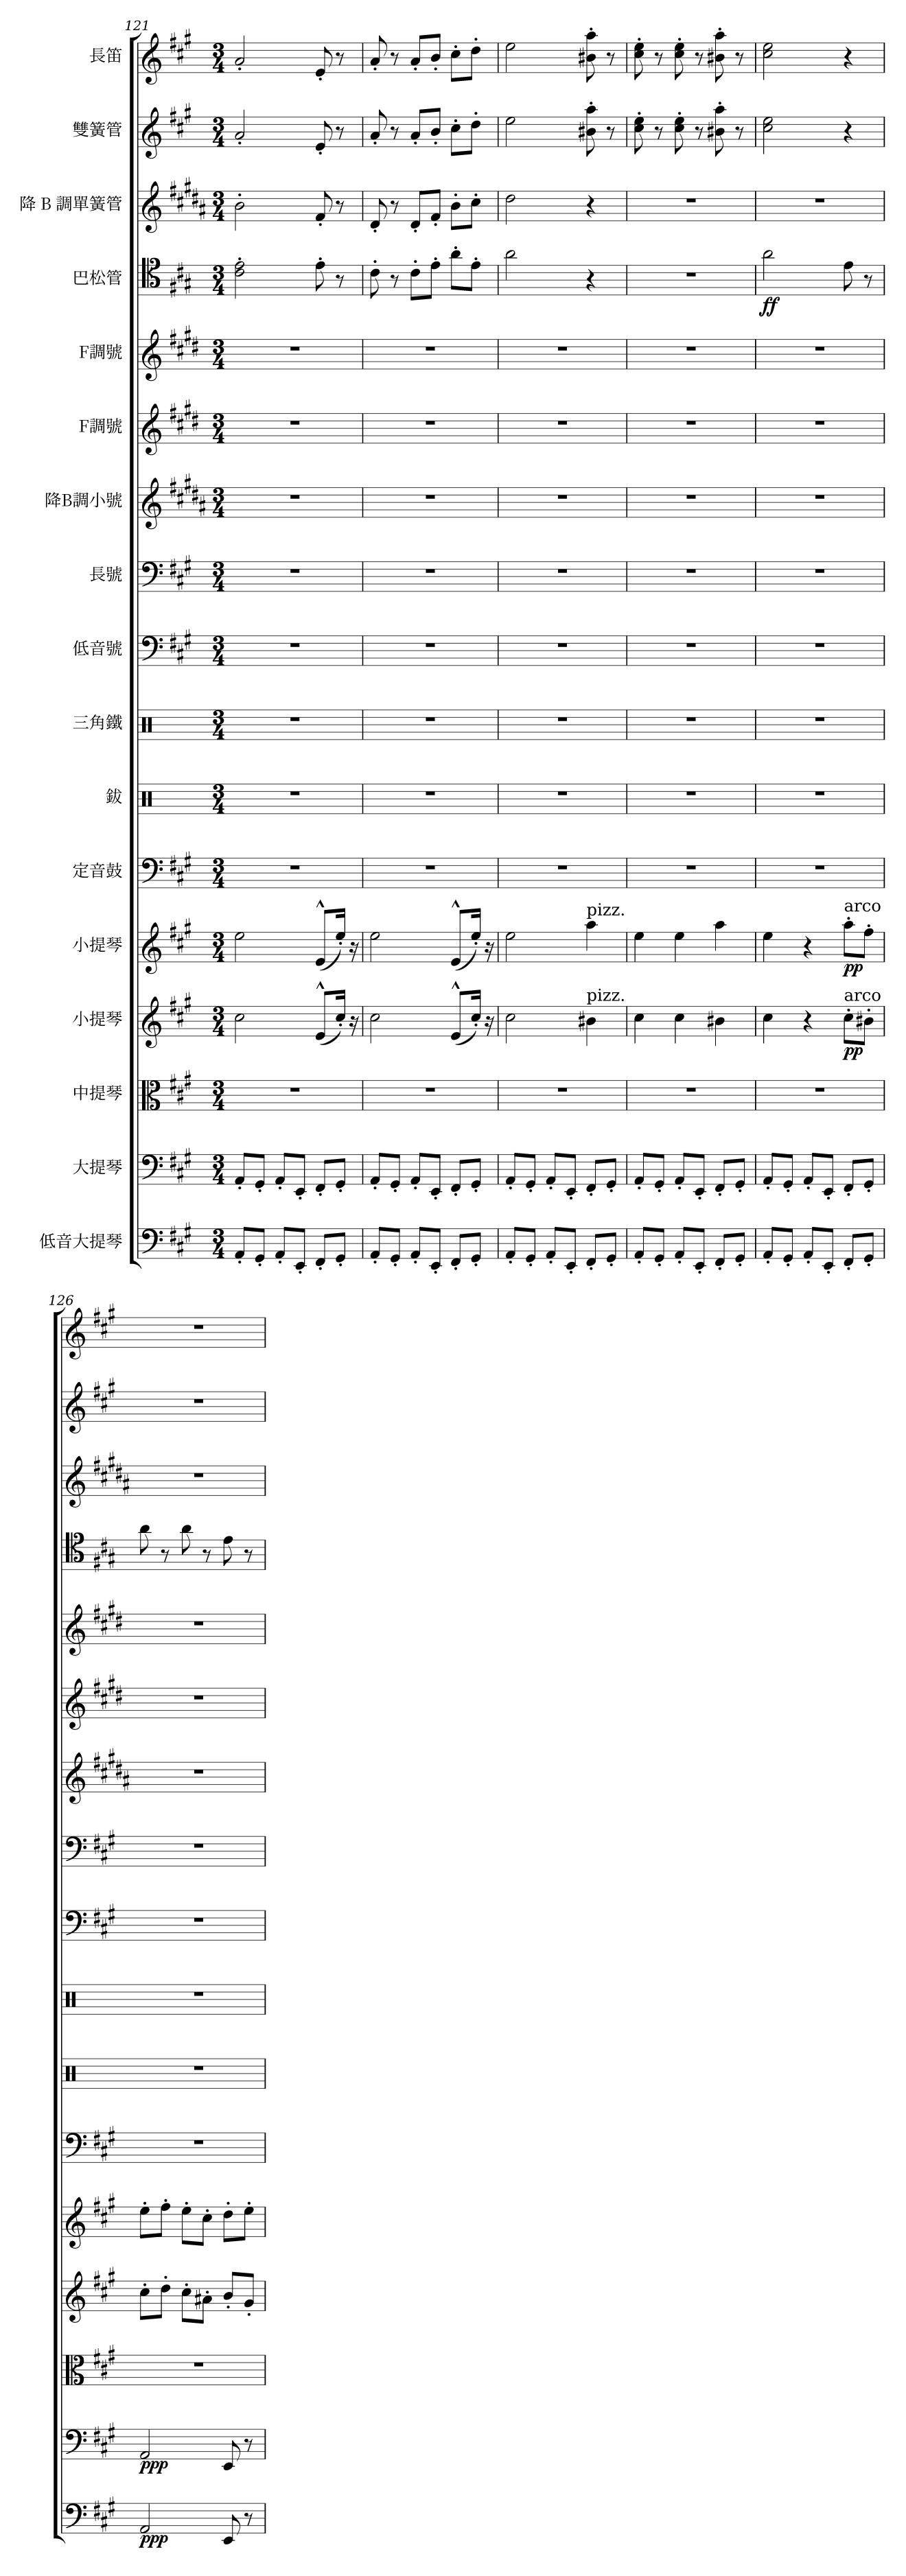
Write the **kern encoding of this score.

**kern	**dynam	**kern	**dynam	**kern	**kern	**dynam	**kern	**dynam	**kern	**kern	**kern	**kern	**kern	**kern	**kern	**kern	**kern	**dynam	**kern	**kern	**kern
*part17	*part17	*part16	*part16	*part15	*part14	*part14	*part13	*part13	*part12	*part11	*part10	*part9	*part8	*part7	*part6	*part5	*part4	*part4	*part3	*part2	*part1
*staff17	*staff17	*staff16	*staff16	*staff15	*staff14	*staff14	*staff13	*staff13	*staff12	*staff11	*staff10	*staff9	*staff8	*staff7	*staff6	*staff5	*staff4	*staff4	*staff3	*staff2	*staff1
*I"低音大提琴	*	*I"大提琴	*	*I"中提琴	*I"小提琴	*	*I"小提琴	*	*I"定音鼓	*I"鈸	*I"三角鐵	*I"低音號	*I"長號	*I"降B調小號	*I"F調號	*I"F調號	*I"巴松管	*	*I"降 B 調單簧管	*I"雙簧管	*I"長笛
!!LO:PB:g=z
*clefF4	*	*clefF4	*	*clefC3	*clefG2	*	*clefG2	*	*clefF4	*clefX	*clefX	*clefF4	*clefF4	*clefG2	*clefG2	*clefG2	*clefC4	*	*clefG2	*clefG2	*clefG2
*ITrd7c12	*	*	*	*	*	*	*	*	*	*	*	*	*	*ITrd1c2	*ITrd4c7	*ITrd4c7	*	*	*ITrd1c2	*	*
*k[f#c#g#]	*	*k[f#c#g#]	*	*k[f#c#g#]	*k[f#c#g#]	*	*k[f#c#g#]	*	*k[f#c#g#]	*k[]	*k[]	*k[f#c#g#]	*k[f#c#g#]	*k[f#c#g#]	*k[f#c#g#]	*k[f#c#g#]	*k[f#c#g#]	*	*k[f#c#g#]	*k[f#c#g#]	*k[f#c#g#]
*M3/4	*	*M3/4	*	*M3/4	*M3/4	*	*M3/4	*	*M3/4	*M3/4	*M3/4	*M3/4	*M3/4	*M3/4	*M3/4	*M3/4	*M3/4	*	*M3/4	*M3/4	*M3/4
=121	=121	=121	=121	=121	=121	=121	=121	=121	=121	=121	=121	=121	=121	=121	=121	=121	=121	=121	=121	=121	=121
8AAA'/L	.	8AA'/L	.	2.r	2cc#\	.	2ee\	.	2.r	2.r	2.r	2.r	2.r	2.r	2.r	2.r	2c#\' 2e\'	.	2a'\	2a'/	2a'/
8GGG#'/J	.	8GG#'/J	.	.	.	.	.	.	.	.	.	.	.	.	.	.	.	.	.	.	.
8AAA'/L	.	8AA'/L	.	.	.	.	.	.	.	.	.	.	.	.	.	.	.	.	.	.	.
8EEE'/J	.	8EE'/J	.	.	.	.	.	.	.	.	.	.	.	.	.	.	.	.	.	.	.
8FFF#'/L	.	8FF#'/L	.	.	(<8e^^/L	.	(<8e^^/L	.	.	.	.	.	.	.	.	.	8e'\	.	8e'/	8e'/	8e'/
8GGG#'/J	.	8GG#'/J	.	.	16cc#'/Jk)	.	16ee'/Jk)	.	.	.	.	.	.	.	.	.	8r	.	8r	8r	8r
.	.	.	.	.	16r	.	16r	.	.	.	.	.	.	.	.	.	.	.	.	.	.
=122	=122	=122	=122	=122	=122	=122	=122	=122	=122	=122	=122	=122	=122	=122	=122	=122	=122	=122	=122	=122	=122
8AAA'/L	.	8AA'/L	.	2.r	2cc#\	.	2ee\	.	2.r	2.r	2.r	2.r	2.r	2.r	2.r	2.r	8c#'\	.	8c#'/	8a'/	8a'/
8GGG#'/J	.	8GG#'/J	.	.	.	.	.	.	.	.	.	.	.	.	.	.	8r	.	8r	8r	8r
8AAA'/L	.	8AA'/L	.	.	.	.	.	.	.	.	.	.	.	.	.	.	8c#'\L	.	8c#'/L	8a'/L	8a'/L
8EEE'/J	.	8EE'/J	.	.	.	.	.	.	.	.	.	.	.	.	.	.	8e'\J	.	8e'/J	8b'/J	8b'/J
8FFF#'/L	.	8FF#'/L	.	.	(<8e^^/L	.	(<8e^^/L	.	.	.	.	.	.	.	.	.	8a'\L	.	8a'\L	8cc#'\L	8cc#'\L
8GGG#'/J	.	8GG#'/J	.	.	16cc#'/Jk)	.	16ee'/Jk)	.	.	.	.	.	.	.	.	.	8e'\J	.	8b'\J	8dd'\J	8dd'\J
.	.	.	.	.	16r	.	16r	.	.	.	.	.	.	.	.	.	.	.	.	.	.
=123	=123	=123	=123	=123	=123	=123	=123	=123	=123	=123	=123	=123	=123	=123	=123	=123	=123	=123	=123	=123	=123
8AAA'/L	.	8AA'/L	.	2.r	2cc#\	.	2ee\	.	2.r	2.r	2.r	2.r	2.r	2.r	2.r	2.r	2a\	.	2cc#\	2ee\	2ee\
8GGG#'/J	.	8GG#'/J	.	.	.	.	.	.	.	.	.	.	.	.	.	.	.	.	.	.	.
8AAA'/L	.	8AA'/L	.	.	.	.	.	.	.	.	.	.	.	.	.	.	.	.	.	.	.
8EEE'/J	.	8EE'/J	.	.	.	.	.	.	.	.	.	.	.	.	.	.	.	.	.	.	.
!	!	!	!	!	!	!	!LO:TX:a:t=pizz.	!	!	!	!	!	!	!	!	!	!	!	!	!	!
!	!	!	!	!	!LO:TX:a:t=pizz.	!	!	!	!	!	!	!	!	!	!	!	!	!	!	!	!
8FFF#'/L	.	8FF#'/L	.	.	4b#X\	.	4aa\	.	.	.	.	.	.	.	.	.	4r	.	4r	8b#X\' 8aa\'	8b#X\' 8aa\'
8GGG#'/J	.	8GG#'/J	.	.	.	.	.	.	.	.	.	.	.	.	.	.	.	.	.	8r	8r
=124	=124	=124	=124	=124	=124	=124	=124	=124	=124	=124	=124	=124	=124	=124	=124	=124	=124	=124	=124	=124	=124
8AAA'/L	.	8AA'/L	.	2.r	4cc#\	.	4ee\	.	2.r	2.r	2.r	2.r	2.r	2.r	2.r	2.r	2.r	.	2.r	8cc#\' 8ee\'	8cc#\' 8ee\'
8GGG#'/J	.	8GG#'/J	.	.	.	.	.	.	.	.	.	.	.	.	.	.	.	.	.	8r	8r
8AAA'/L	.	8AA'/L	.	.	4cc#\	.	4ee\	.	.	.	.	.	.	.	.	.	.	.	.	8cc#\' 8ee\'	8cc#\' 8ee\'
8EEE'/J	.	8EE'/J	.	.	.	.	.	.	.	.	.	.	.	.	.	.	.	.	.	8r	8r
8FFF#'/L	.	8FF#'/L	.	.	4b#X\	.	4aa\	.	.	.	.	.	.	.	.	.	.	.	.	8b#X\' 8aa\'	8b#X\' 8aa\'
8GGG#'/J	.	8GG#'/J	.	.	.	.	.	.	.	.	.	.	.	.	.	.	.	.	.	8r	8r
=125	=125	=125	=125	=125	=125	=125	=125	=125	=125	=125	=125	=125	=125	=125	=125	=125	=125	=125	=125	=125	=125
!	!	!	!	!	!	!	!	!	!	!	!	!	!	!	!	!	!	!LO:DY:b	!	!	!
8AAA'/L	.	8AA'/L	.	2.r	4cc#\	.	4ee\	.	2.r	2.r	2.r	2.r	2.r	2.r	2.r	2.r	2a\	ff	2.r	2cc#\ 2ee\	2cc#\ 2ee\
8GGG#'/J	.	8GG#'/J	.	.	.	.	.	.	.	.	.	.	.	.	.	.	.	.	.	.	.
8AAA'/L	.	8AA'/L	.	.	4r	.	4r	.	.	.	.	.	.	.	.	.	.	.	.	.	.
8EEE'/J	.	8EE'/J	.	.	.	.	.	.	.	.	.	.	.	.	.	.	.	.	.	.	.
!	!	!	!	!	!	!	!LO:TX:a:t=arco	!	!	!	!	!	!	!	!	!	!	!	!	!	!
!	!	!	!	!	!LO:TX:a:t=arco	!	!	!	!	!	!	!	!	!	!	!	!	!	!	!	!
!	!	!	!	!	!	!LO:DY:b	!	!LO:DY:b	!	!	!	!	!	!	!	!	!	!	!	!	!
8FFF#'/L	.	8FF#'/L	.	.	8cc#'\L	pp	8aa'\L	pp	.	.	.	.	.	.	.	.	8e\	.	.	4r	4r
8GGG#'/J	.	8GG#'/J	.	.	8b#X'\J	.	8ff#'\J	.	.	.	.	.	.	.	.	.	8r	.	.	.	.
=126	=126	=126	=126	=126	=126	=126	=126	=126	=126	=126	=126	=126	=126	=126	=126	=126	=126	=126	=126	=126	=126
!	!LO:DY:b	!	!LO:DY:b	!	!	!	!	!	!	!	!	!	!	!	!	!	!	!	!	!	!
2AAA/	ppp	2AA/	ppp	2.r	8cc#'\L	.	8ee'\L	.	2.r	2.r	2.r	2.r	2.r	2.r	2.r	2.r	8a\	.	2.r	2.r	2.r
.	.	.	.	.	8dd'\J	.	8ff#'\J	.	.	.	.	.	.	.	.	.	8r	.	.	.	.
.	.	.	.	.	8cc#'\L	.	8ee'\L	.	.	.	.	.	.	.	.	.	8a\	.	.	.	.
.	.	.	.	.	8a#X'\J	.	8cc#'\J	.	.	.	.	.	.	.	.	.	8r	.	.	.	.
8EEE/	.	8EE/	.	.	8b'/L	.	8dd'\L	.	.	.	.	.	.	.	.	.	8e\	.	.	.	.
8r	.	8r	.	.	8g#'/J	.	8ee'\J	.	.	.	.	.	.	.	.	.	8r	.	.	.	.
=	=	=	=	=	=	=	=	=	=	=	=	=	=	=	=	=	=	=	=	=	=
*-	*-	*-	*-	*-	*-	*-	*-	*-	*-	*-	*-	*-	*-	*-	*-	*-	*-	*-	*-	*-	*-
